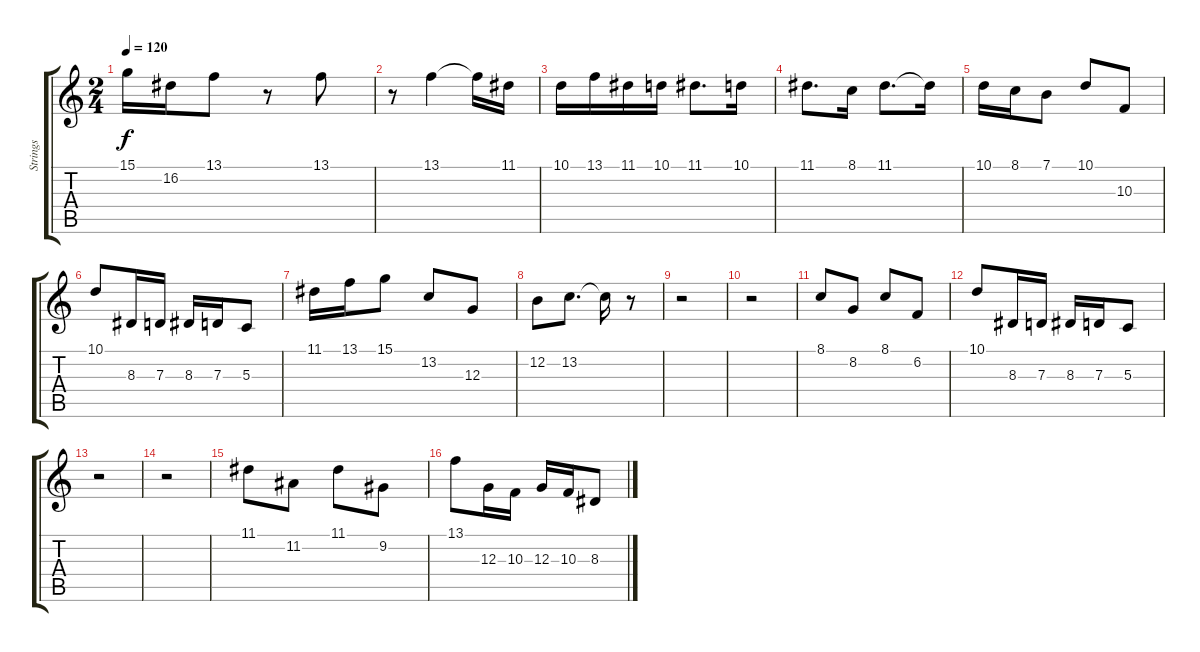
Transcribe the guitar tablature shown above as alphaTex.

\track ("Strings" "Strings") {instrument stringensemble1}
\staff {score tabs}
\tuning (E4 B3 G3 D3 A2 E2) {hide}
\ts (2 4)
\tempo 120
\clef g2
\ks c
15.1.16{dy f} 16.2.16 13.1.8 r.8 13.1.8 |
r.8 13.1.4 13.1{t}.16 11.1.16 |
10.1.16 13.1.16 11.1.16 10.1.16 11.1.8{d} 10.1.16 |
11.1.8{d} 8.1.16 11.1.8{d} 11.1{t}.16 |
10.1.16 8.1.16 7.1.8 10.1.8 10.3.8 |
10.1.8 8.3.16 7.3.16 8.3.16 7.3.16 5.3.8 |
11.1.16 13.1.16 15.1.8 13.2.8 12.3.8 |
12.2.8 13.2.8{d} 13.2{t}.16 r.8 |
r.2 |
r.2 |
8.1.8 8.2.8 8.1.8 6.2.8 |
10.1.8 8.3.16 7.3.16 8.3.16 7.3.16 5.3.8 |
r.2 |
r.2 |
11.1.8 11.2.8 11.1.8 9.2.8 |
13.1.8 12.3.16 10.3.16 12.3.16 10.3.16 8.3.8
